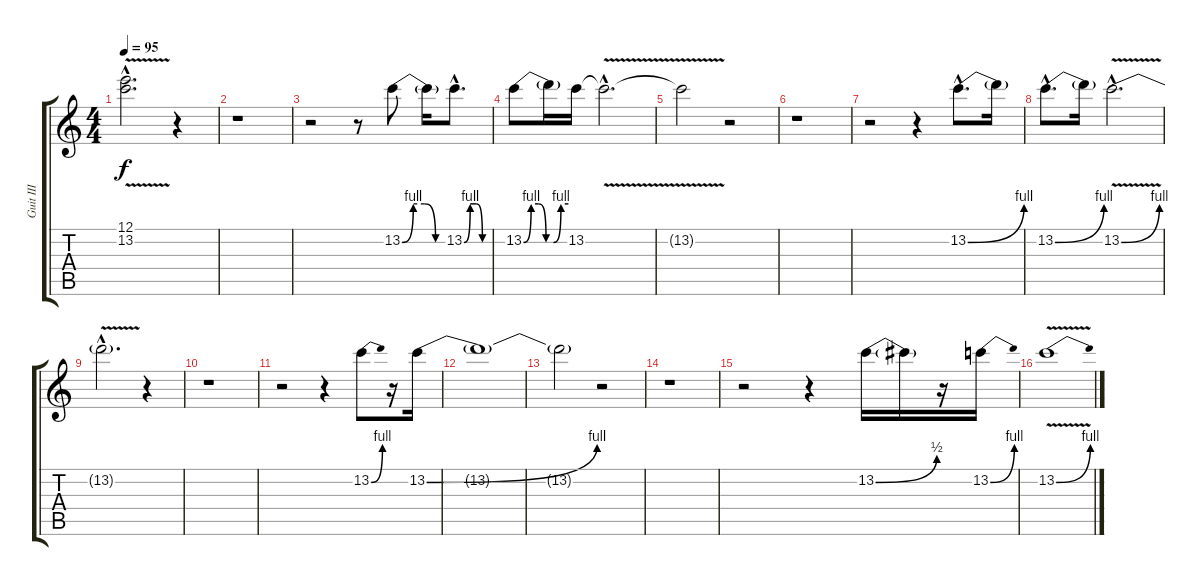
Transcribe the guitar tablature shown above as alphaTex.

\track ("Guit III" "Guit III") {instrument overdrivenguitar}
\staff {score tabs}
\tuning (E4 B3 G3 D3 A2 E2) {hide}
\ts (4 4)
\tempo 95
\clef g2
\ks c
(12.1{v hac t} 13.2{v hac t}).2{d dy f} r.4 |
r.1 |
r.2 r.8 13.2{be (custom 0 0 15 4 30 4 45 0 60 0)}.8 13.2{t}.16 13.2{be (custom 0 0 15 4 30 4 45 0 60 0) hac}.8{d} |
13.2{be (custom 0 0 10 4 20 4 30 0 40 0 50 4 60 4)}.8 13.2{t}.16 13.2.16 13.2{v hac t}.2{d} |
13.2{v t}.2 r.2 |
r.1 |
r.2 r.4 13.2{be (bend 0 0 60 4) hac}.8{d} 13.2{t}.16 |
13.2{be (bend 0 0 60 4) hac}.8{d} 13.2{t}.16 13.2{be (bend 0 0 60 4) v hac}.2{d} |
13.2{hac t}.2{d} r.4 |
r.1 |
r.2 r.4 13.2{be (bend 0 0 60 4)}.8 r.16 13.2{be (bend 0 0 60 4)}.16 |
13.2{t}.1 |
13.2{t}.2 r.2 |
r.1 |
r.2 r.4 13.2{be (bend 0 0 60 2)}.16 13.2{t}.16 r.16 13.2{be (bend 0 0 60 4)}.16 |
13.2{be (bend 0 0 60 4) v}.1
